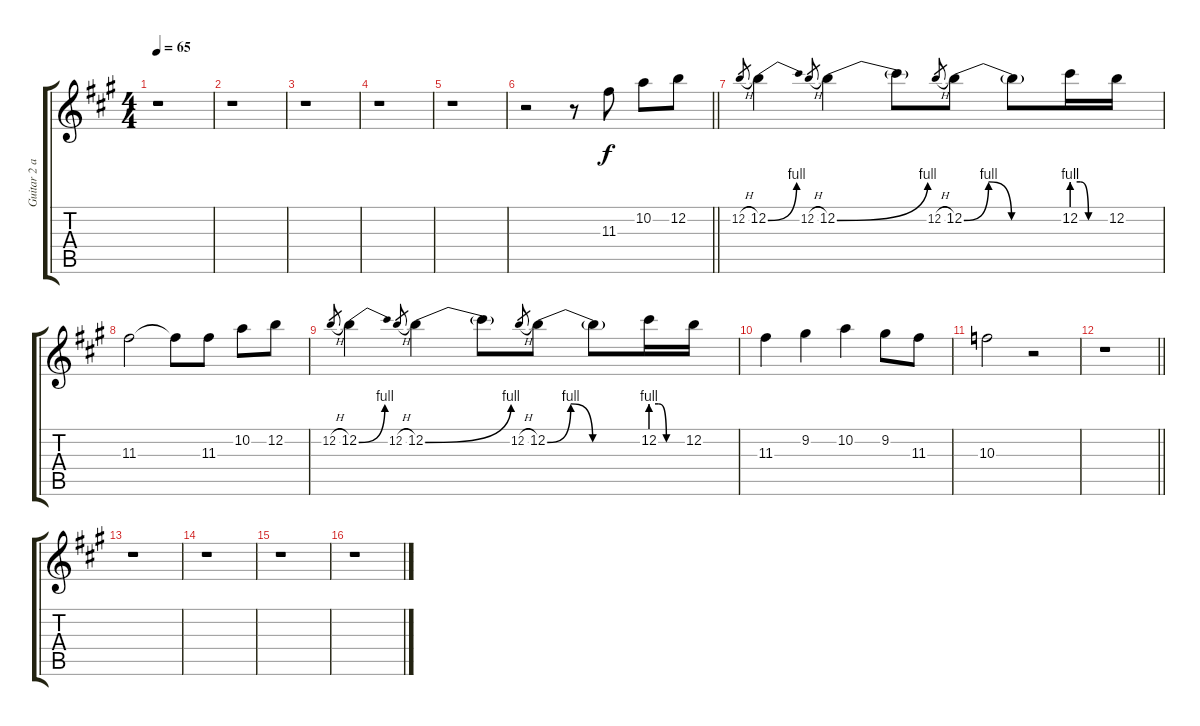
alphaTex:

\track ("Guitar 2 and choir" "Guitar 2 a") {instrument overdrivenguitar}
\staff {score tabs}
\tuning (E4 B3 G3 D3 A2 E2) {hide}
\ts (4 4)
\tempo 65
\clef g2
\ks f#minor
r.1{dy f} |
r.1 |
r.1 |
r.1 |
r.1 |
\barLineRight lightlight
r.2 r.8 11.3.8 10.2.8 12.2.8 |
12.2{h}.8{gr} 12.2{be (bend 0 0 60 4)}.4 12.2{h}.8{gr} 12.2{be (bend 0 0 60 4)}.4 12.2{t}.8 12.2{h}.8{gr} 12.2{be (custom 0 0 15 4 29 0 60 0)}.8 12.2{t}.8 12.2{be (custom 0 4 15 4 30 0 60 0)}.16 12.2.16 |
11.3.2 11.3{t}.8 11.3.8 10.2.8 12.2.8 |
12.2{h}.8{gr} 12.2{be (bend 0 0 60 4)}.4 12.2{h}.8{gr} 12.2{be (bend 0 0 60 4)}.4 12.2{t}.8 12.2{h}.8{gr} 12.2{be (custom 0 0 15 4 29 0 60 0)}.8 12.2{t}.8 12.2{be (custom 0 4 15 4 30 0 60 0)}.16 12.2.16 |
11.3.4 9.2.4 10.2.4 9.2.8 11.3.8 |
10.3.2 r.2 |
\barLineRight lightlight
r.1 |
r.1 |
r.1 |
r.1 |
r.1
